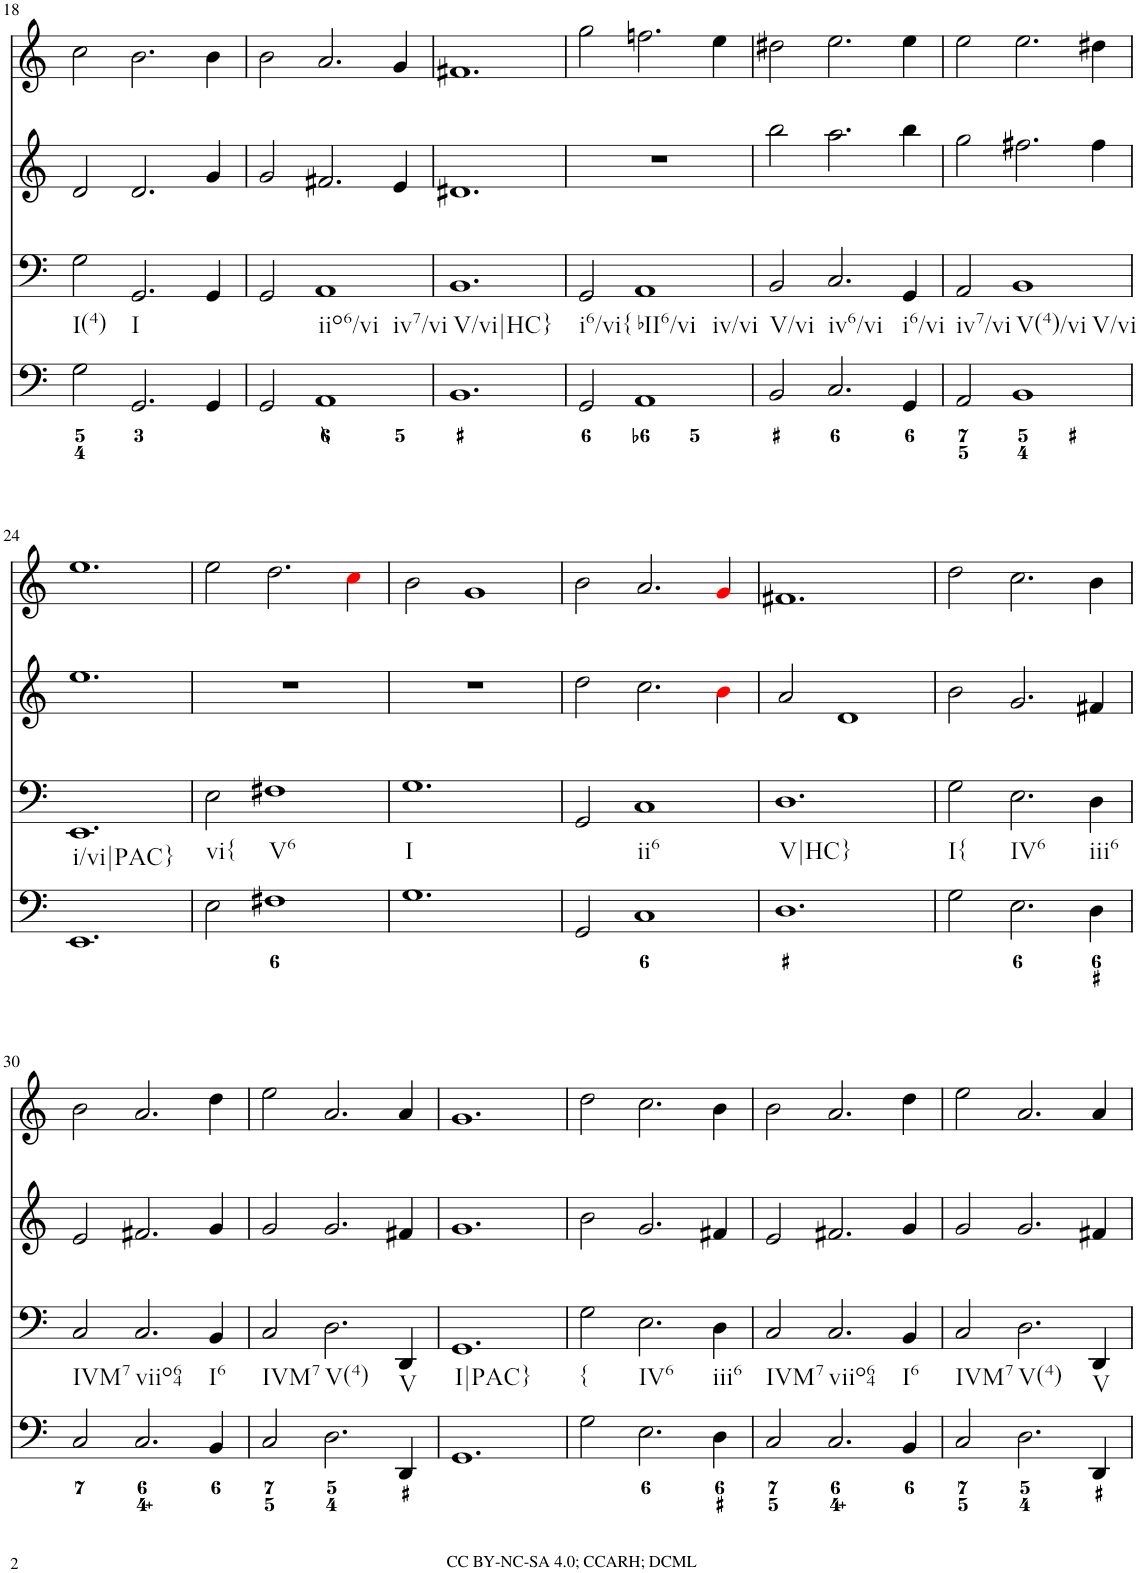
**kern	**kern	**kern	**kern
*part4	*part3	*part2	*part1
*staff4	*staff3	*staff2	*staff1
*I"violn	*I"violn	*I"cello	*I"organ
!!LO:PB:g=z
*clefF4	*clefF4	*clefG2	*clefG2
*k[]	*k[]	*k[]	*k[]
*M3/2	*M3/2	*M3/2	*M3/2
=18	=18	=18	=18
!	!LO:TX:b:t=I(4)	!	!
2G\	2G\	2d/	2cc\
!	!LO:TX:b:t=I	!	!
2.GG/	2.GG/	2.d/	2.b\
4GG/	4GG/	4g/	4b\
=19	=19	=19	=19
2GG/	2GG/	2g/	2b\
!	!LO:TX:b:t=iio6/vi	!	!
!	!LO:TX:b:t=iv7/vi	!	!
1AA	1AA	2.f#X/	2.a/
.	.	4e/	4g/
=20	=20	=20	=20
!	!LO:TX:b:t=V/vi|HC}	!	!
1.BB	1.BB	1.d#X	1.f#X
=21	=21	=21	=21
!	!LO:TX:b:t=i6/vi{	!	!
2GG/	2GG/	1.r	2gg\
!	!LO:TX:b:t=bII6/vi	!	!
!	!LO:TX:b:t=iv/vi	!	!
1AA	1AA	.	2.ffn\
.	.	.	4ee\
=22	=22	=22	=22
!	!LO:TX:b:t=V/vi	!	!
2BB/	2BB/	2bb\	2dd#X\
!	!LO:TX:b:t=iv6/vi	!	!
2.C/	2.C/	2.aa\	2.ee\
!	!LO:TX:b:t=i6/vi	!	!
4GG/	4GG/	4bb\	4ee\
=23	=23	=23	=23
!	!LO:TX:b:t=iv7/vi	!	!
2AA/	2AA/	2gg\	2ee\
!	!LO:TX:b:t=V(4)/vi	!	!
!	!LO:TX:b:t=V/vi	!	!
1BB	1BB	2.ff#X\	2.ee\
.	.	4ff#\	4dd#X\
!!LO:LB:g=z
=24	=24	=24	=24
!	!LO:TX:b:t=i/vi|PAC}	!	!
1.EE	1.EE	1.ee	1.ee
=25	=25	=25	=25
!	!LO:TX:b:t=vi{	!	!
2E\	2E\	1.r	2ee\
!	!LO:TX:b:t=V6	!	!
1F#X	1F#X	.	2.dd\
.	.	.	4cci\
=26	=26	=26	=26
!	!LO:TX:b:t=I	!	!
1.G	1.G	1.r	2b\
.	.	.	1g
=27	=27	=27	=27
2GG/	2GG/	2dd\	2b\
!	!LO:TX:b:t=ii6	!	!
1C	1C	2.cc\	2.a/
.	.	4bi\	4gi/
=28	=28	=28	=28
!	!LO:TX:b:t=V|HC}	!	!
1.D	1.D	2a/	1.f#X
.	.	1d	.
=29	=29	=29	=29
!	!LO:TX:b:t=I{	!	!
2G\	2G\	2b\	2dd\
!	!LO:TX:b:t=IV6	!	!
2.E\	2.E\	2.g/	2.cc\
!	!LO:TX:b:t=iii6	!	!
4D\	4D\	4f#X/	4b\
!!LO:LB:g=z
=30	=30	=30	=30
!	!LO:TX:b:t=IVM7	!	!
2C/	2C/	2e/	2b\
!	!LO:TX:b:t=viio64	!	!
2.C/	2.C/	2.f#X/	2.a/
!	!LO:TX:b:t=I6	!	!
4BB/	4BB/	4g/	4dd\
=31	=31	=31	=31
!	!LO:TX:b:t=IVM7	!	!
2C/	2C/	2g/	2ee\
!	!LO:TX:b:t=V(4)	!	!
2.D\	2.D\	2.g/	2.a/
!	!LO:TX:b:t=V	!	!
4DD/	4DD/	4f#X/	4a/
=32	=32	=32	=32
!	!LO:TX:b:t=I|PAC}	!	!
1.GG	1.GG	1.g	1.g
=33	=33	=33	=33
!	!LO:TX:b:t={	!	!
2G\	2G\	2b\	2dd\
!	!LO:TX:b:t=IV6	!	!
2.E\	2.E\	2.g/	2.cc\
!	!LO:TX:b:t=iii6	!	!
4D\	4D\	4f#X/	4b\
=34	=34	=34	=34
!	!LO:TX:b:t=IVM7	!	!
2C/	2C/	2e/	2b\
!	!LO:TX:b:t=viio64	!	!
2.C/	2.C/	2.f#X/	2.a/
!	!LO:TX:b:t=I6	!	!
4BB/	4BB/	4g/	4dd\
=35	=35	=35	=35
!	!LO:TX:b:t=IVM7	!	!
2C/	2C/	2g/	2ee\
!	!LO:TX:b:t=V(4)	!	!
2.D\	2.D\	2.g/	2.a/
!	!LO:TX:b:t=V	!	!
4DD/	4DD/	4f#X/	4a/
=	=	=	=
*-	*-	*-	*-
